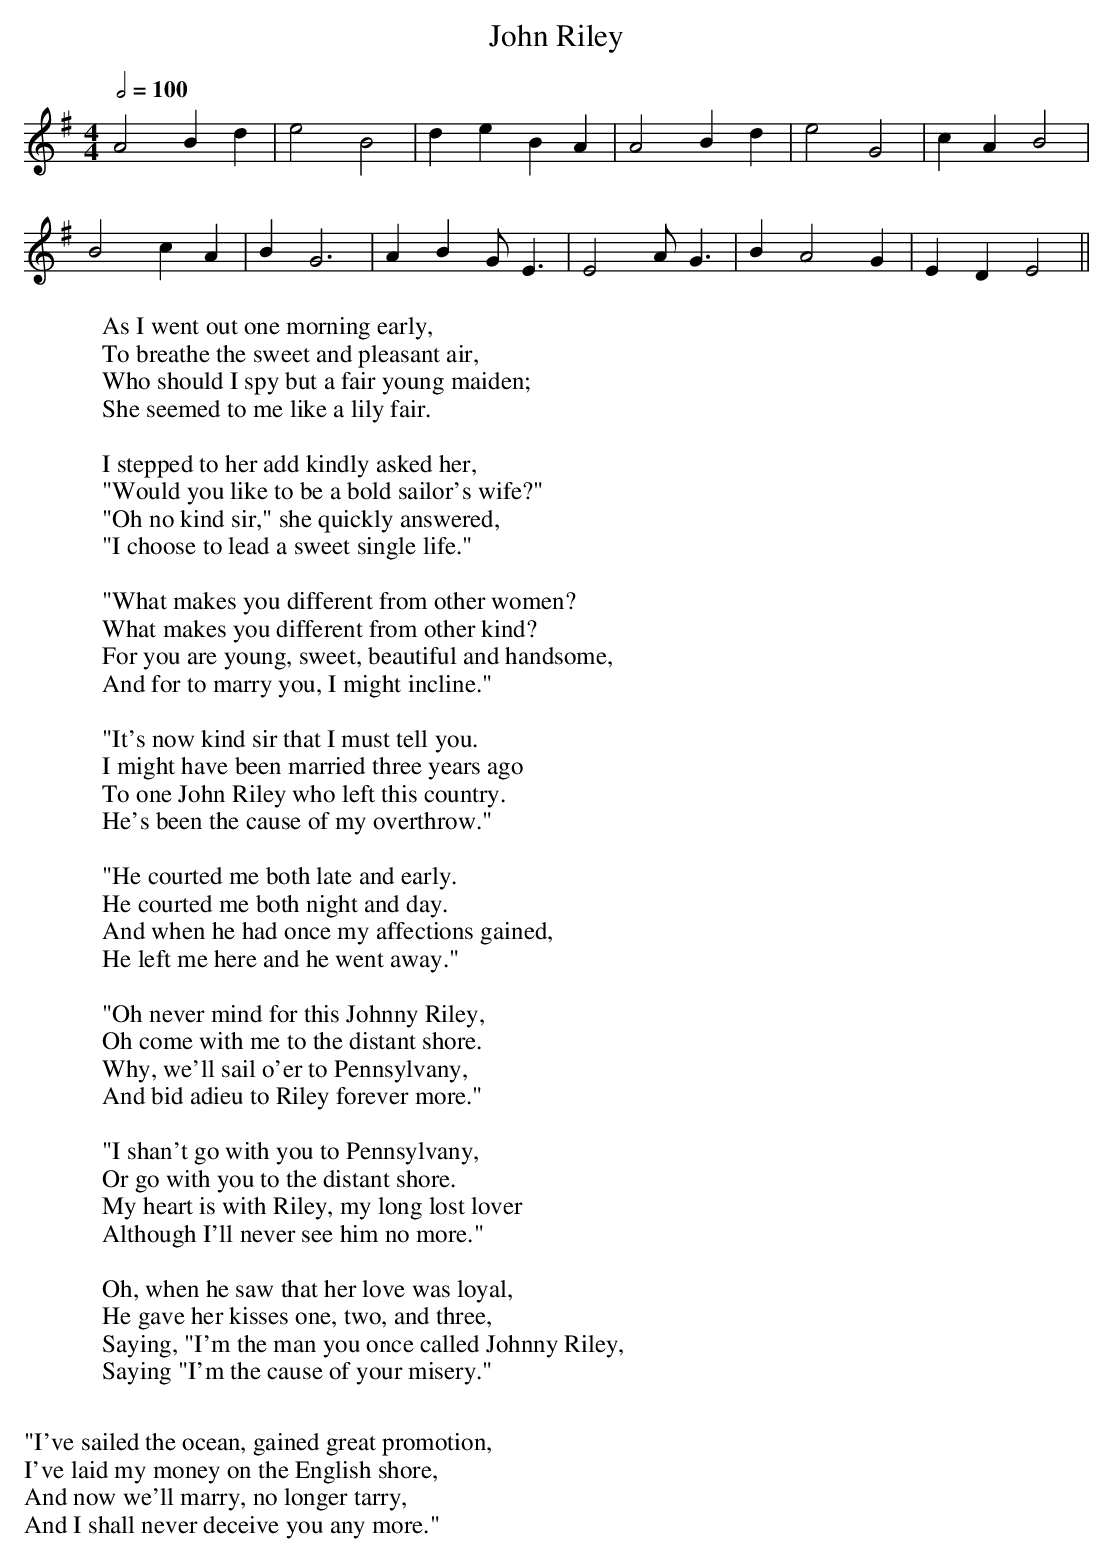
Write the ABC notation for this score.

X:1
T:John Riley
M:4/4
L:1/8
Q:2/4=100
W:As I went out one morning early,
W:To breathe the sweet and pleasant air,
W:Who should I spy but a fair young maiden;
W:She seemed to me like a lily fair.
W:
W:I stepped to her add kindly asked her,
W:"Would you like to be a bold sailor's wife?"
W:"Oh no kind sir," she quickly answered,
W:"I choose to lead a sweet single life."
W:
W:"What makes you different from other women?
W:What makes you different from other kind?
W:For you are young, sweet, beautiful and handsome,
W:And for to marry you, I might incline."
W:
W:"It's now kind sir that I must tell you.
W:I might have been married three years ago
W:To one John Riley who left this country.
W:He's been the cause of my overthrow."
W:
W:"He courted me both late and early.
W:He courted me both night and day.
W:And when he had once my affections gained,
W:He left me here and he went away."
W:
W:"Oh never mind for this Johnny Riley,
W:Oh come with me to the distant shore.
W:Why, we'll sail o'er to Pennsylvany,
W:And bid adieu to Riley forever more."
W:
W:"I shan't go with you to Pennsylvany,
W:Or go with you to the distant shore.
W:My heart is with Riley, my long lost lover
W:Although I'll never see him no more."
W:
W:Oh, when he saw that her love was loyal,
W:He gave her kisses one, two, and three,
W:Saying, "I'm the man you once called Johnny Riley,
W:Saying "I'm the cause of your misery."
W:
W:"I've sailed the ocean, gained great promotion,
W:I've laid my money on the English shore,
W:And now we'll marry, no longer tarry,
W:And I shall never deceive you any more."
K:G
A4 B2d2|e4 B4|d2e2 B2A2|A4 B2d2|e4 G4|c2A2 B4|
B4 c2A2|B2G6|A2B2 GE3|E4 AG3|B2A4G2|E2D2 E4||
